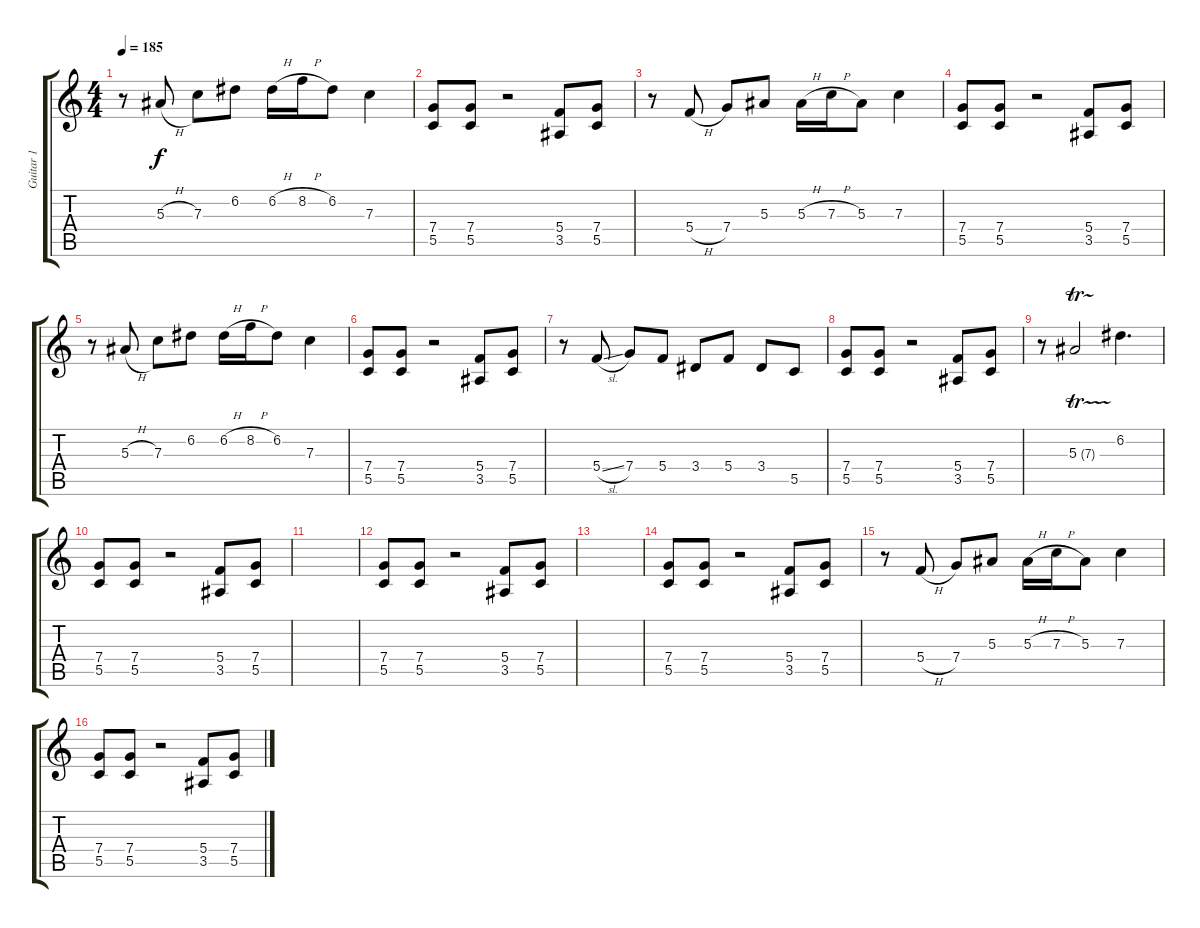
\track ("Guitar 1" "Guitar 1") {instrument overdrivenguitar}
\staff {score tabs}
\tuning (D4 A3 F3 C3 G2 C2) {hide}
\ts (4 4)
\tempo 185
\clef g2
\ks c
r.8{dy f} 5.3{h}.8 7.3.8 6.2.8 6.2{h}.16 8.2{h}.16 6.2.8 7.3.4 |
(7.4 5.5).8 (7.4 5.5).8 r.2 (5.4 3.5).8 (7.4 5.5).8 |
r.8 5.4{h}.8 7.4.8 5.3.8 5.3{h}.16 7.3{h}.16 5.3.8 7.3.4 |
(7.4 5.5).8 (7.4 5.5).8 r.2 (5.4 3.5).8 (7.4 5.5).8 |
r.8 5.3{h}.8 7.3.8 6.2.8 6.2{h}.16 8.2{h}.16 6.2.8 7.3.4 |
(7.4 5.5).8 (7.4 5.5).8 r.2 (5.4 3.5).8 (7.4 5.5).8 |
r.8 5.4{sl}.8 7.4.8 5.4.8 3.4.8 5.4.8 3.4.8 5.5.8 |
(7.4 5.5).8 (7.4 5.5).8 r.2 (5.4 3.5).8 (7.4 5.5).8 |
r.8 5.3{tr (7 16)}.2 6.2.4{d} |
(7.4 5.5).8 (7.4 5.5).8 r.2 (5.4 3.5).8 (7.4 5.5).8 |
|
(7.4 5.5).8 (7.4 5.5).8 r.2 (5.4 3.5).8 (7.4 5.5).8 |
|
(7.4 5.5).8 (7.4 5.5).8 r.2 (5.4 3.5).8 (7.4 5.5).8 |
r.8 5.4{h}.8 7.4.8 5.3.8 5.3{h}.16 7.3{h}.16 5.3.8 7.3.4 |
(7.4 5.5).8 (7.4 5.5).8 r.2 (5.4 3.5).8 (7.4 5.5).8
